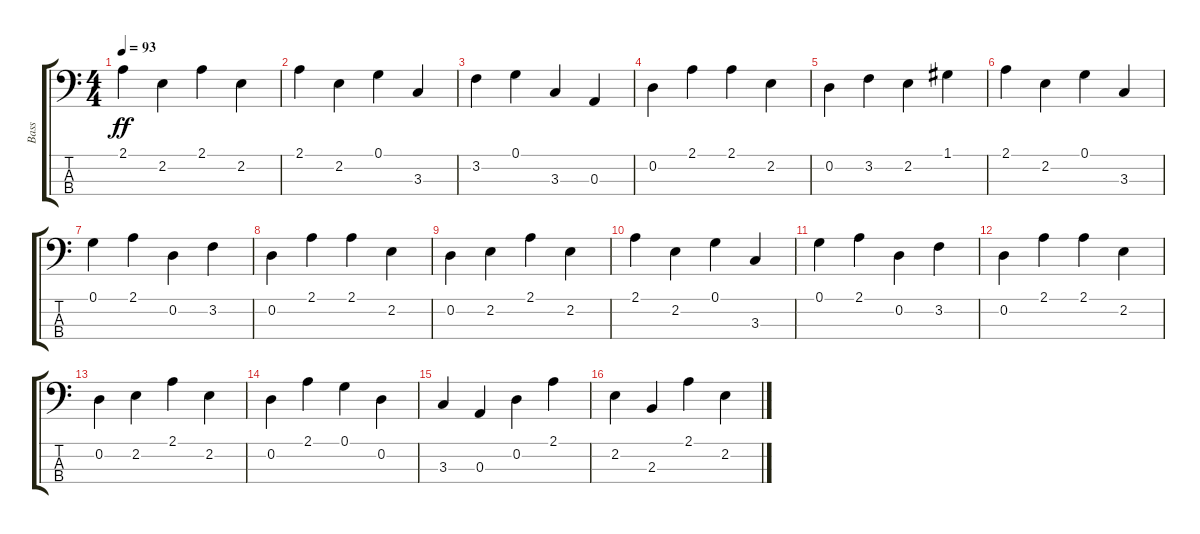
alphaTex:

\track ("Bass" "Bass") {instrument acousticbass}
\staff {score tabs}
\tuning (G2 D2 A1 E1) {hide}
\ts (4 4)
\tempo 93
\clef f4
\ks c
2.1.4{dy ff} 2.2.4 2.1.4 2.2.4 |
2.1.4 2.2.4 0.1.4 3.3.4 |
3.2.4 0.1.4 3.3.4 0.3.4 |
0.2.4 2.1.4 2.1.4 2.2.4 |
0.2.4 3.2.4 2.2.4 1.1.4 |
2.1.4 2.2.4 0.1.4 3.3.4 |
0.1.4 2.1.4 0.2.4 3.2.4 |
0.2.4 2.1.4 2.1.4 2.2.4 |
0.2.4 2.2.4 2.1.4 2.2.4 |
2.1.4 2.2.4 0.1.4 3.3.4 |
0.1.4 2.1.4 0.2.4 3.2.4 |
0.2.4 2.1.4 2.1.4 2.2.4 |
0.2.4 2.2.4 2.1.4 2.2.4 |
0.2.4 2.1.4 0.1.4 0.2.4 |
3.3.4 0.3.4 0.2.4 2.1.4 |
2.2.4 2.3.4 2.1.4 2.2.4
